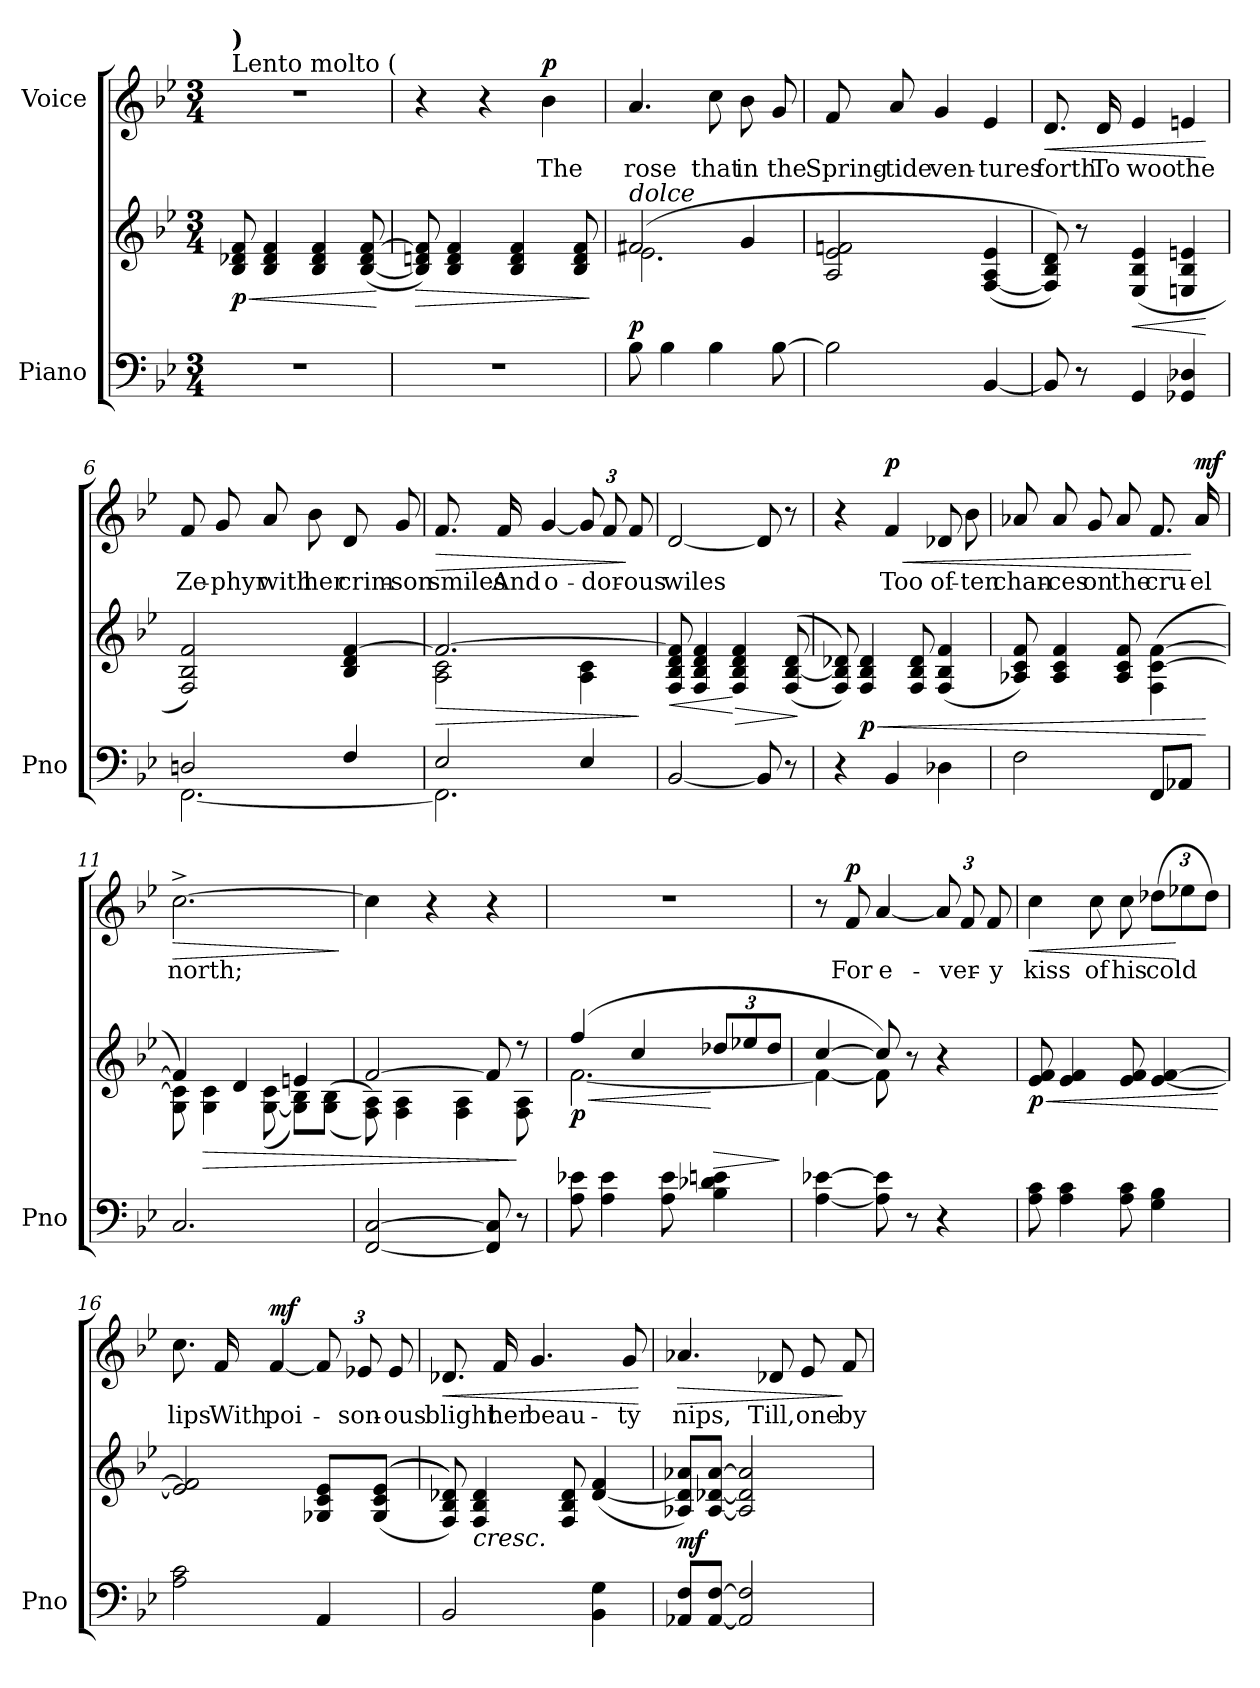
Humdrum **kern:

**kern	**kern	**dynam	**kern	**text	**dynam
*part2	*part2	*part2	*part1	*part1	*part1
*staff3	*staff2	*staff2/3	*staff1	*staff1	*staff1
*I"Piano	*	*	*I"Voice	*	*
*I'Pno	*	*	*	*	*
*clefF4	*clefG2	*	*clefG2	*	*
*k[b-e-]	*k[b-e-]	*	*k[b-e-]	*	*
*M3/4	*M3/4	*	*M3/4	*	*
*MM46	*MM46	*	*MM46	*	*
=1	=1	=1	=1	=1	=1
!	!	!	!LO:TX:a:t=Lento molto (	!	!
!	!	!	!LO:TX:a:B:t=)	!	!
!	!	!LO:HP:b	!	!	!
!	!	!LO:DY:n=1:b	!	!	!
2.r	8B-/ 8d-X/ 8f/	< p	2.r	.	.
.	4B-/ 4d-/ 4f/	.	.	.	.
.	4B-/ 4d-/ 4f/	.	.	.	.
.	(<[8B-/ 8d-/ [8f/	.	.	.	.
.	.	[	.	.	.
=2	=2	=2	=2	=2	=2
!	!	!LO:HP:b	!	!	!
2.r	8B-/] 8dn/ 8f/])	>	4r	.	.
.	4B-/ 4d/ 4f/	.	.	.	.
.	.	.	4r	.	.
.	4B-/ 4d/ 4f/	.	.	.	.
!	!	!	!	!	!LO:DY:a
.	.	.	4b-\	The	p
.	8B-/ 8d/ 8f/	.	.	.	.
.	.	]	.	.	.
=3	=3	=3	=3	=3	=3
*	*^	*	*	*	*
!	!LO:TX:i:t=dolce	!	!	!	!	!
!	!	!	!LO:DY:a=2	!	!	!
8B-\	(2f#X/	2.e-\	p	4.a/	rose	.
4B-\	.	.	.	.	.	.
4B-\	.	.	.	8cc\	that	.
.	4g/	.	.	8b-\	in	.
[8B-\	.	.	.	8g/	the	.
*	*v	*v	*	*	*	*
=4	=4	=4	=4	=4	=4
2B-\]	2A/ 2e-/ 2fn/	.	8f/	Spring-	.
.	.	.	8a/	-tide	.
.	.	.	4g/	ven-	.
[4BB-/	([4F/ 4A/ 4e-/	.	4e-/	-tures	.
=5	=5	=5	=5	=5	=5
!	!	!	!	!	!LO:HP:b
8BB-/]	8F/] 8B-/ 8d/))	.	8.d/	forth	<
8r	8r	.	.	.	.
.	.	.	16d/	To	.
!	!	!LO:HP:b	!	!	!
4GG/	(>4E-/ 4B-/ 4e-/	<	4e-/	woo	.
4GG-X/ 4D-X/	4En/ 4B-/ 4en/	.	4en/	the	.
.	.	[	.	.	[
=6	=6	=6	=6	=6	=6
*^	*	*	*	*	*
2Dn/	[2.FF\	2F/ 2B-/ 2f/)	.	8f/	Ze-	.
.	.	.	.	8g/	-phyr	.
.	.	.	.	8a/	with	.
.	.	.	.	8b-\	her	.
4F/	.	4B-/ 4d/ [4f/	.	8d/	crim-	.
.	.	.	.	8g/	-son	.
=7	=7	=7	=7	=7	=7	=7
!	!	!	!LO:HP:b	!	!	!LO:HP:b
*	*	*^	*	*	*	*
2E-/	2.FF\]	2.f/_	2A\ 2c\	>	8.f/	smiles	>
.	.	.	.	.	16f/	And	.
.	.	.	.	.	[4g/	o-	.
*	*	*	*	*	*Xbrackettup	*	*
4E-/	.	.	4A\ 4c\	.	12g/]	.	.
.	.	.	.	.	12f/	-dor-	.
.	.	.	.	.	12f/	-ous	]
*v	*v	*	*	*	*	*	*
*	*v	*v	*	*	*	*
.	.	]	.	.	.
=8	=8	=8	=8	=8	=8
!	!	!LO:HP:b	!	!	!
[2BB-/	8F/ 8B-/ 8d/ 8f/]	<	[2d/	wiles	.
.	4F/ 4B-/ 4d/ 4f/	.	.	.	.
!	!	!LO:HP:n=1:b	!	!	!
.	4F/ 4B-/ 4d/ 4f/	[ >	.	.	.
8BB-/]	.	.	8d/]	.	.
8r	(<(8F/ [<8B-/ 8d/	.	8r	.	.
.	.	]	.	.	.
=9	=9	=9	=9	=9	=9
4r	8F/ 8B-/] 8d-X/))	.	4r	.	.
!	!	!LO:HP:b	!	!	!
!	!	!LO:DY:n=1:b	!	!	!
.	4F/ 4B-/ 4d-/	< p	.	.	.
!	!	!	!	!	!LO:HP:b
!	!	!	!	!	!LO:DY:n=1:a
4BB-/	.	.	4f/	Too	< p
.	8F/ 8B-/ 8d-/	.	.	.	.
4D-X\	(>4F/ 4B-/ 4f/	.	8d-X/	of-	.
.	.	.	8b-\	-ten	.
=10	=10	=10	=10	=10	=10
2F\	8A-X/ 8c/ 8f/)	.	8a-X/	chan-	.
.	4A-/ 4c/ 4f/	.	8a-/	-ces	.
.	.	.	8g/	on	.
.	8A-/ 8c/ 8f/	.	8a-/	the	.
8FF/L	(4F\ [>4c\ [>4f\	.	8.f/	cru-	.
8AA-X/J	.	.	.	.	.
!	!	!	!	!	!LO:DY:n=1:a
.	.	.	16a-/	-el	[ mf
.	.	[	.	.	.
=11	=11	=11	=11	=11	=11
*	*^	*	*	*	*
!	!	!	!	!	!	!LO:HP:b
2.C/	4f/]	8G\ 8c\])	.	[2.cc^\	north;	>
!	!	!	!LO:HP:b	!	!	!
.	.	4G\ 4c\	>	.	.	.
.	4d/	.	.	.	.	.
.	.	(>[8G\ 8c\	.	.	.	.
.	4en/	8G\] 8B-\L)	.	.	.	.
.	.	((8G\ 8B-\J	.	.	.	.
*	*v	*v	*	*	*	*
.	.	.	.	.	]
=12	=12	=12	=12	=12	=12
*	*^	*	*	*	*
[2FF/ [2C/	[2f/	8F\ 8A\))	.	4cc\]	.	.
.	.	4F\ 4A\	.	.	.	.
.	.	.	.	4r	.	.
.	.	4F\ 4A\	.	.	.	.
8FF/] 8C/]	8f/]	.	.	4r	.	.
8r	8r	8F\ 8A\	]	.	.	.
=13	=13	=13	=13	=13	=13	=13
!	!	!	!LO:HP:b	!	!	!
!	!	!	!LO:DY:n=1:b	!	!	!
8A\ 8e-X\	(4ff/	[2.f\	< p	2.r	.	.
4A\ 4e-\	.	.	.	.	.	.
.	4cc/	.	.	.	.	.
8A\ 8e-\	.	.	.	.	.	.
*	*Xbrackettup	*	*	*	*	*
!	!	!	!LO:HP:n=1:b	!	!	!
4B-\ 4d-X\ 4en\	12dd-X/L	.	[ >	.	.	.
.	12ee-X/	.	.	.	.	.
.	12dd-/J	.	.	.	.	.
*	*v	*v	*	*	*	*
.	.	]	.	.	.
=14	=14	=14	=14	=14	=14
*	*^	*	*	*	*
[4A\ [4e-X\	[4cc/	4f\_	.	8r	.	.
!	!	!	!	!	!	!LO:DY:a
.	.	.	.	8f/	For	p
8A\] 8e-\]	8cc/])	8f\]	.	[4a/	e-	.
8r	8r	8ryy	.	.	.	.
4r	4r	4ryy	.	12a/]	.	.
.	.	.	.	12f/	-ver-	.
.	.	.	.	12f/	-y	.
*	*v	*v	*	*	*	*
=15	=15	=15	=15	=15	=15
!	!	!LO:HP:b	!	!	!LO:HP:b
!	!	!LO:DY:n=1:b	!	!	!
8A\ 8c\	8e-/ 8f/	< p	4cc\	kiss	<
4A\ 4c\	4e-/ 4f/	.	.	.	.
.	.	.	8cc\	of	.
8A\ 8c\	8e-/ 8f/	.	8cc\	his	.
*	*	*	*brackettup	*	*
4G\ 4B-\	[4e-/ [4f/	.	(12dd-X\L	cold	.
.	.	.	12ee-X\	.	[
.	.	.	12dd-\J)	.	.
.	.	[	.	.	.
=16	=16	=16	=16	=16	=16
2A\ 2c\	2e-/] 2f/]	.	8.cc\	lips	.
.	.	.	16f/	With	.
!	!	!	!	!	!LO:DY:a
.	.	.	[4f/	poi-	mf
*	*	*	*Xbrackettup	*	*
4AA/	8G-X/ 8c/ 8e-/L	.	12f/]	.	.
.	.	.	12e-X/	-son-	.
.	((>(8G-/ 8c/ 8e-/J	.	.	.	.
.	.	.	12e-/	-ous	.
=17	=17	=17	=17	=17	=17
!	!	!	!	!	!LO:HP:b
2BB-/	8F/ 8B-/ 8d-X/)))	.	8.d-X/	blight	<
!	!	!LO:HP:b	!	!	!
.	4F/ 4B-/ 4d-/	<	.	.	.
.	.	.	16f/	her	.
.	.	.	4.g/	beau-	.
.	8F/ 8B-/ 8d-/	.	.	.	.
4BB-\ 4G\	(>[4d-/ 4f/	.	.	.	.
.	.	.	8g/	-ty	.
.	.	.	.	.	[
=18	=18	=18	=18	=18	=18
!	!	!LO:DY:b	!	!	!LO:HP:b
8AA-X/ 8F/L	8A-X/ 8d-/] 8a-X/L)	mf	4.a-X/	nips,	>
[8AA-/ [8F/J	[8A-/ [>8d-X/ [8a-/J	[	.	.	.
2AA-/] 2F/]	2A-/] 2d-/] 2a-/]	.	.	.	.
.	.	.	8d-X/	Till,	.
.	.	.	8e-/	one	.
.	.	.	8f/	by	]
=	=	=	=	=	=
*-	*-	*-	*-	*-	*-
